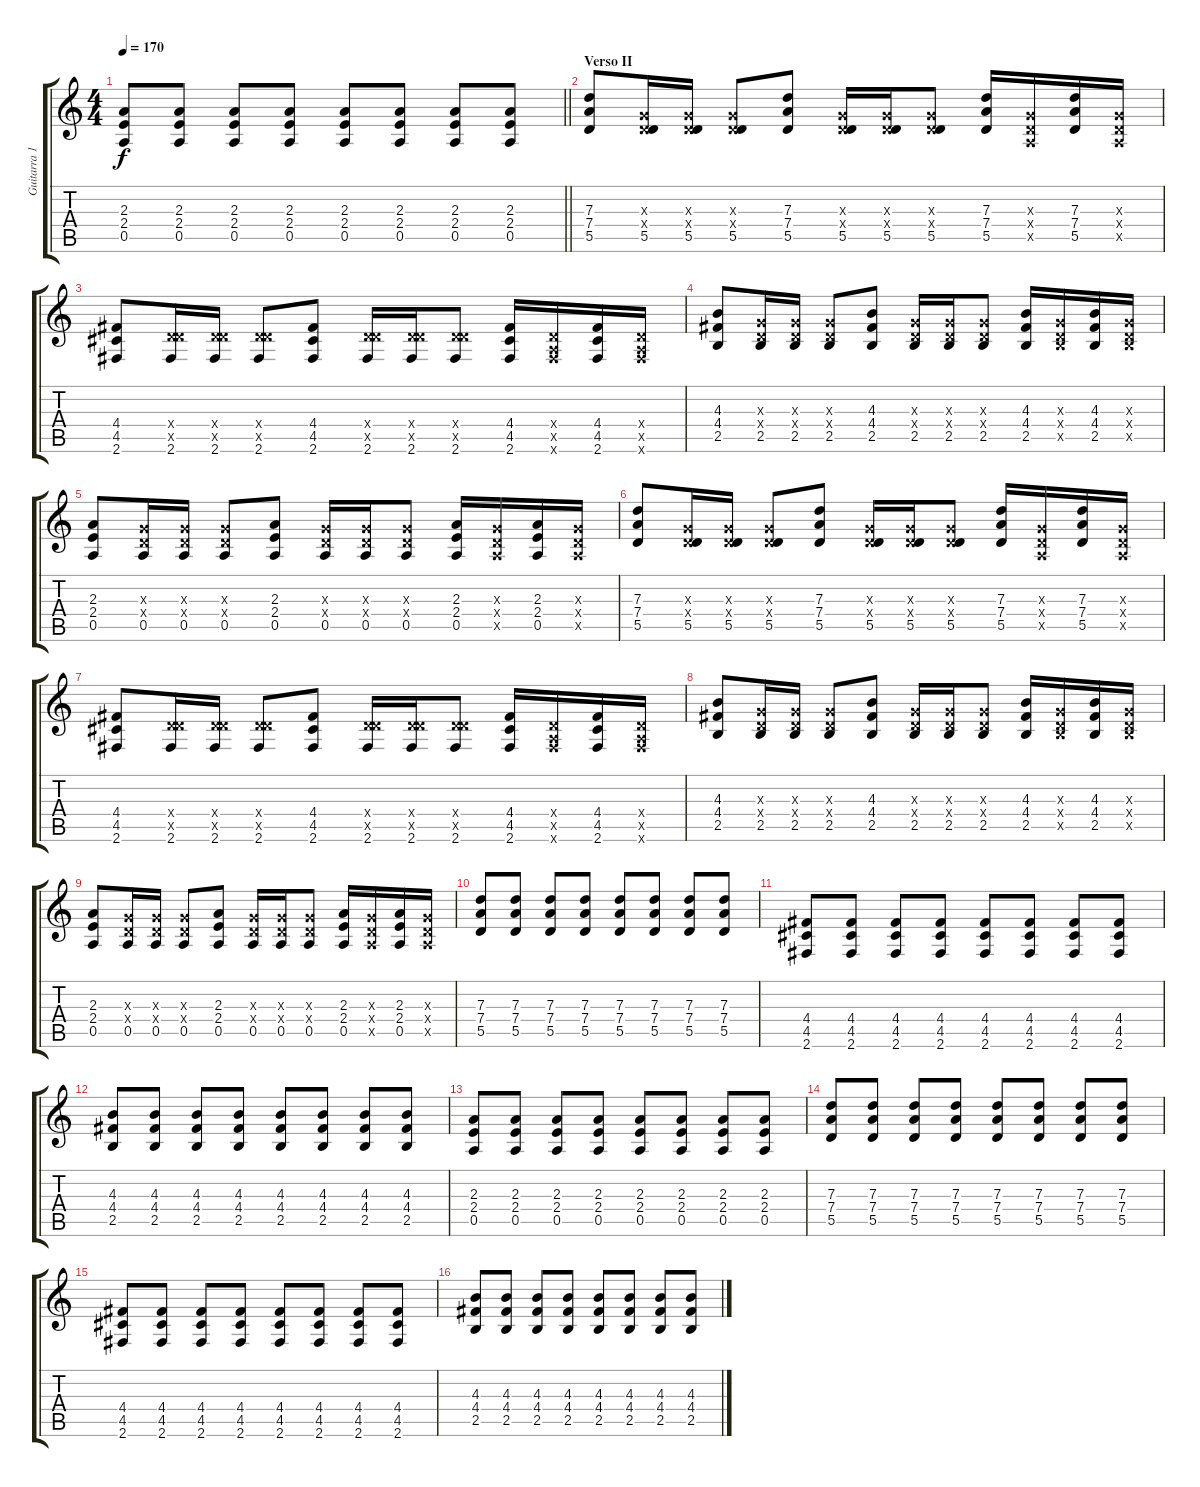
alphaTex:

\track ("Guitarra 1 - Mathias" "Guitarra 1") {instrument distortionguitar}
\staff {score tabs}
\tuning (E4 B3 G3 D3 A2 E2) {hide}
\ts (4 4)
\tempo 170
\clef g2
\barLineRight lightlight
\ks c
(2.3 2.4 0.5).8{dy f} (2.3 2.4 0.5).8 (2.3 2.4 0.5).8 (2.3 2.4 0.5).8 (2.3 2.4 0.5).8 (2.3 2.4 0.5).8 (2.3 2.4 0.5).8 (2.3 2.4 0.5).8 |
\section ("" "Verso II")
(7.3 7.4 5.5).8 (0.3{x} 0.4{x} 5.5).16 (0.3{x} 0.4{x} 5.5).16 (0.3{x} 0.4{x} 5.5).8 (7.3 7.4 5.5).8 (0.3{x} 0.4{x} 5.5).16 (0.3{x} 0.4{x} 5.5).16 (0.3{x} 0.4{x} 5.5).8 (7.3 7.4 5.5).16 (0.3{x} 0.4{x} 0.5{x}).16 (7.3 7.4 5.5).16 (0.3{x} 0.4{x} 0.5{x}).16 |
(4.4 4.5 2.6).8 (0.4{x} 5.5{x} 2.6).16 (0.4{x} 5.5{x} 2.6).16 (0.4{x} 5.5{x} 2.6).8 (4.4 4.5 2.6).8 (0.4{x} 5.5{x} 2.6).16 (0.4{x} 5.5{x} 2.6).16 (0.4{x} 5.5{x} 2.6).8 (4.4 4.5 2.6).16 (0.4{x} 0.5{x} 2.6{x}).16 (4.4 4.5 2.6).16 (0.4{x} 0.5{x} 2.6{x}).16 |
(4.3 4.4 2.5).8 (0.3{x} 0.4{x} 2.5).16 (0.3{x} 0.4{x} 2.5).16 (0.3{x} 0.4{x} 2.5).8 (4.3 4.4 2.5).8 (0.3{x} 0.4{x} 2.5).16 (0.3{x} 0.4{x} 2.5).16 (0.3{x} 0.4{x} 2.5).8 (4.3 4.4 2.5).16 (0.3{x} 0.4{x} 2.5{x}).16 (4.3 4.4 2.5).16 (0.3{x} 0.4{x} 2.5{x}).16 |
(2.3 2.4 0.5).8 (0.3{x} 0.4{x} 0.5).16 (0.3{x} 0.4{x} 0.5).16 (0.3{x} 0.4{x} 0.5).8 (2.3 2.4 0.5).8 (0.3{x} 0.4{x} 0.5).16 (0.3{x} 0.4{x} 0.5).16 (0.3{x} 0.4{x} 0.5).8 (2.3 2.4 0.5).16 (0.3{x} 0.4{x} 0.5{x}).16 (2.3 2.4 0.5).16 (0.3{x} 0.4{x} 0.5{x}).16 |
(7.3 7.4 5.5).8 (0.3{x} 0.4{x} 5.5).16 (0.3{x} 0.4{x} 5.5).16 (0.3{x} 0.4{x} 5.5).8 (7.3 7.4 5.5).8 (0.3{x} 0.4{x} 5.5).16 (0.3{x} 0.4{x} 5.5).16 (0.3{x} 0.4{x} 5.5).8 (7.3 7.4 5.5).16 (0.3{x} 0.4{x} 0.5{x}).16 (7.3 7.4 5.5).16 (0.3{x} 0.4{x} 0.5{x}).16 |
(4.4 4.5 2.6).8 (0.4{x} 5.5{x} 2.6).16 (0.4{x} 5.5{x} 2.6).16 (0.4{x} 5.5{x} 2.6).8 (4.4 4.5 2.6).8 (0.4{x} 5.5{x} 2.6).16 (0.4{x} 5.5{x} 2.6).16 (0.4{x} 5.5{x} 2.6).8 (4.4 4.5 2.6).16 (0.4{x} 0.5{x} 2.6{x}).16 (4.4 4.5 2.6).16 (0.4{x} 0.5{x} 2.6{x}).16 |
(4.3 4.4 2.5).8 (0.3{x} 0.4{x} 2.5).16 (0.3{x} 0.4{x} 2.5).16 (0.3{x} 0.4{x} 2.5).8 (4.3 4.4 2.5).8 (0.3{x} 0.4{x} 2.5).16 (0.3{x} 0.4{x} 2.5).16 (0.3{x} 0.4{x} 2.5).8 (4.3 4.4 2.5).16 (0.3{x} 0.4{x} 2.5{x}).16 (4.3 4.4 2.5).16 (0.3{x} 0.4{x} 2.5{x}).16 |
(2.3 2.4 0.5).8 (0.3{x} 0.4{x} 0.5).16 (0.3{x} 0.4{x} 0.5).16 (0.3{x} 0.4{x} 0.5).8 (2.3 2.4 0.5).8 (0.3{x} 0.4{x} 0.5).16 (0.3{x} 0.4{x} 0.5).16 (0.3{x} 0.4{x} 0.5).8 (2.3 2.4 0.5).16 (0.3{x} 0.4{x} 0.5{x}).16 (2.3 2.4 0.5).16 (0.3{x} 0.4{x} 0.5{x}).16 |
(7.3 7.4 5.5).8 (7.3 7.4 5.5).8 (7.3 7.4 5.5).8 (7.3 7.4 5.5).8 (7.3 7.4 5.5).8 (7.3 7.4 5.5).8 (7.3 7.4 5.5).8 (7.3 7.4 5.5).8 |
(4.4 4.5 2.6).8 (4.4 4.5 2.6).8 (4.4 4.5 2.6).8 (4.4 4.5 2.6).8 (4.4 4.5 2.6).8 (4.4 4.5 2.6).8 (4.4 4.5 2.6).8 (4.4 4.5 2.6).8 |
(4.3 4.4 2.5).8 (4.3 4.4 2.5).8 (4.3 4.4 2.5).8 (4.3 4.4 2.5).8 (4.3 4.4 2.5).8 (4.3 4.4 2.5).8 (4.3 4.4 2.5).8 (4.3 4.4 2.5).8 |
(2.3 2.4 0.5).8 (2.3 2.4 0.5).8 (2.3 2.4 0.5).8 (2.3 2.4 0.5).8 (2.3 2.4 0.5).8 (2.3 2.4 0.5).8 (2.3 2.4 0.5).8 (2.3 2.4 0.5).8 |
(7.3 7.4 5.5).8 (7.3 7.4 5.5).8 (7.3 7.4 5.5).8 (7.3 7.4 5.5).8 (7.3 7.4 5.5).8 (7.3 7.4 5.5).8 (7.3 7.4 5.5).8 (7.3 7.4 5.5).8 |
(4.4 4.5 2.6).8 (4.4 4.5 2.6).8 (4.4 4.5 2.6).8 (4.4 4.5 2.6).8 (4.4 4.5 2.6).8 (4.4 4.5 2.6).8 (4.4 4.5 2.6).8 (4.4 4.5 2.6).8 |
(4.3 4.4 2.5).8 (4.3 4.4 2.5).8 (4.3 4.4 2.5).8 (4.3 4.4 2.5).8 (4.3 4.4 2.5).8 (4.3 4.4 2.5).8 (4.3 4.4 2.5).8 (4.3 4.4 2.5).8
